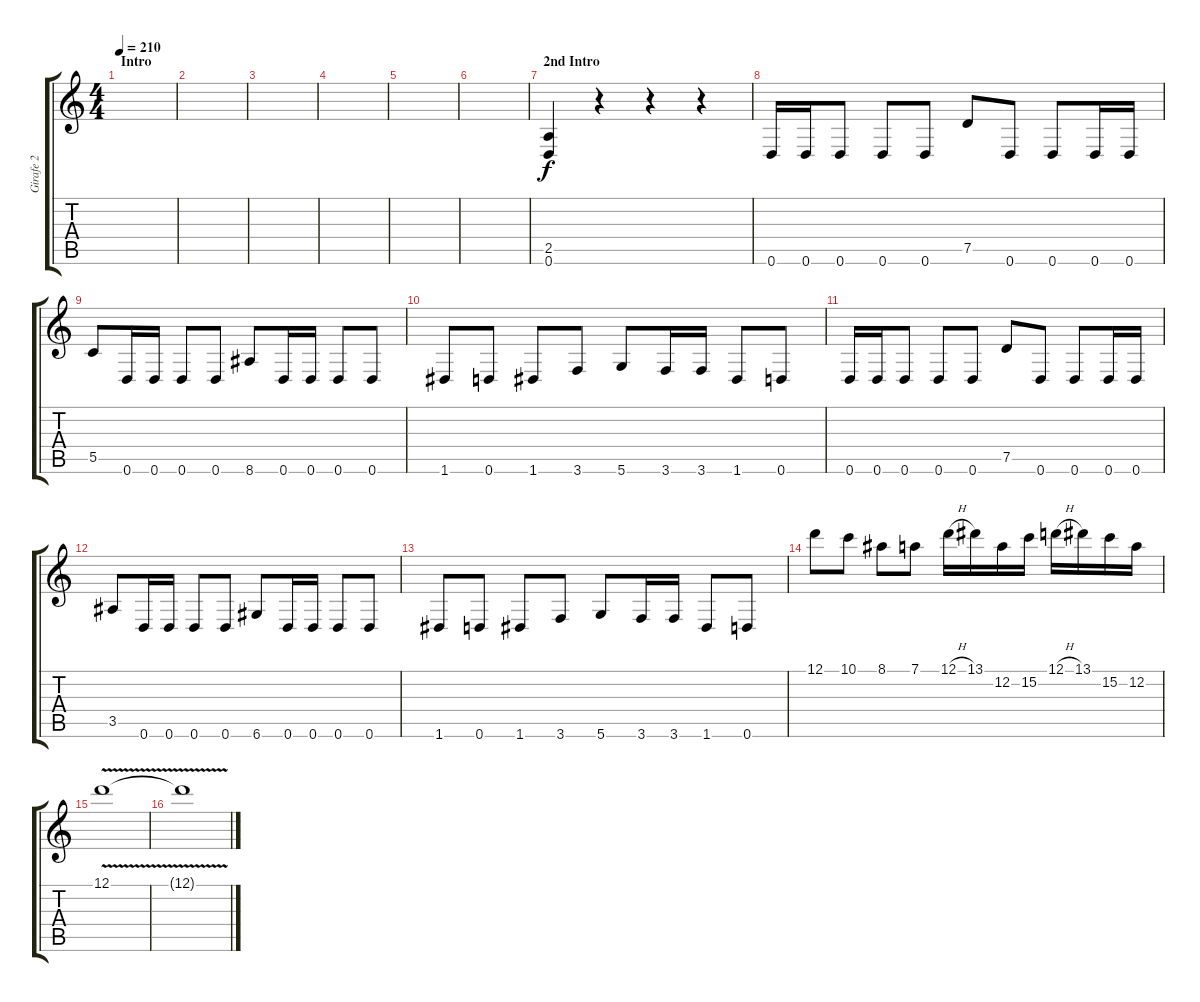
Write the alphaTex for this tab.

\track ("Girafe 2" "Girafe 2") {instrument overdrivenguitar}
\staff {score tabs}
\tuning (D4 A3 F3 C3 G2 D2) {hide}
\ts (4 4)
\section ("" "Intro")
\tempo 210
\clef g2
\ks c
|
|
|
|
|
|
\section ("" "2nd Intro")
(2.5 0.6).4 r.4 r.4 r.4 |
0.6.16 0.6.16 0.6.8 0.6.8 0.6.8 7.5.8 0.6.8 0.6.8 0.6.16 0.6.16 |
5.5.8 0.6.16 0.6.16 0.6.8 0.6.8 8.6.8 0.6.16 0.6.16 0.6.8 0.6.8 |
1.6.8 0.6.8 1.6.8 3.6.8 5.6.8 3.6.16 3.6.16 1.6.8 0.6.8 |
0.6.16 0.6.16 0.6.8 0.6.8 0.6.8 7.5.8 0.6.8 0.6.8 0.6.16 0.6.16 |
3.5.8 0.6.16 0.6.16 0.6.8 0.6.8 6.6.8 0.6.16 0.6.16 0.6.8 0.6.8 |
1.6.8 0.6.8 1.6.8 3.6.8 5.6.8 3.6.16 3.6.16 1.6.8 0.6.8 |
12.1.8 10.1.8 8.1.8 7.1.8 12.1{h}.16 13.1.16 12.2.16 15.2.16 12.1{h}.16 13.1.16 15.2.16 12.2.16 |
12.1{v}.1 |
12.1{t}.1
